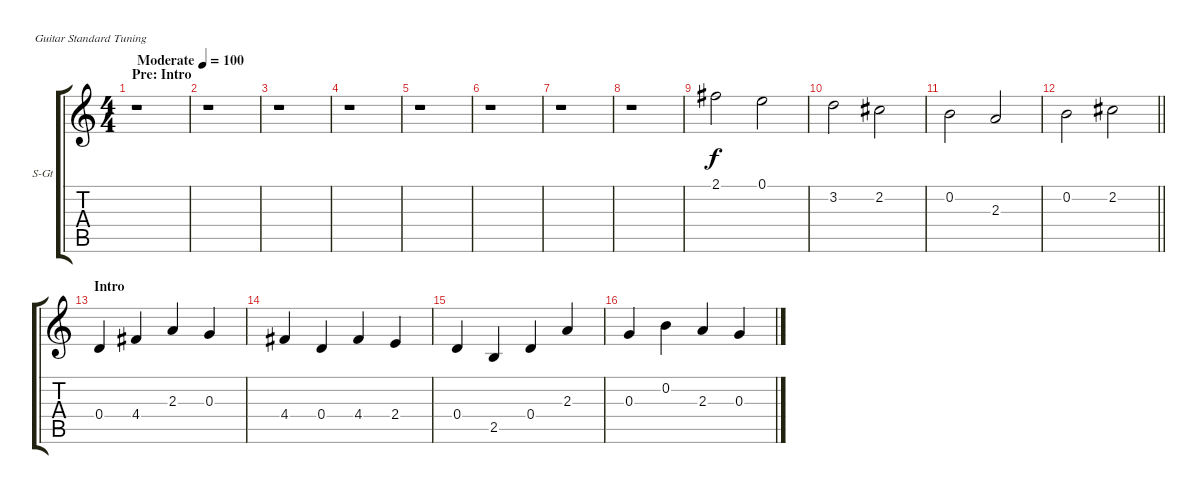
\bracketExtendMode groupsimilarinstruments
\firstSystemTrackNameOrientation horizontal
\otherSystemsTrackNameOrientation horizontal
\track ("Viola" "S-Gt") {instrument viola}
\staff {score tabs}
\tuning (E4 B3 G3 D3 A2 E2)
\displaytranspose 12
\ts (4 4)
\beaming (8 2 2 2 2)
\section ("" "Pre: Intro")
\tempo (100 "Moderate")
\clef g2
\ks c
r.1{dy f instrument viola} |
r.1 |
r.1 |
r.1 |
r.1 |
r.1 |
r.1 |
r.1 |
2.1.2 0.1.2 |
3.2.2 2.2.2 |
0.2.2 2.3.2 |
\barLineRight lightlight
0.2.2 2.2.2 |
\section ("" "Intro")
0.4.4 4.4.4 2.3.4 0.3.4 |
4.4.4 0.4.4 4.4.4 2.4.4 |
0.4.4 2.5.4 0.4.4 2.3.4 |
0.3.4 0.2.4 2.3.4 0.3.4
